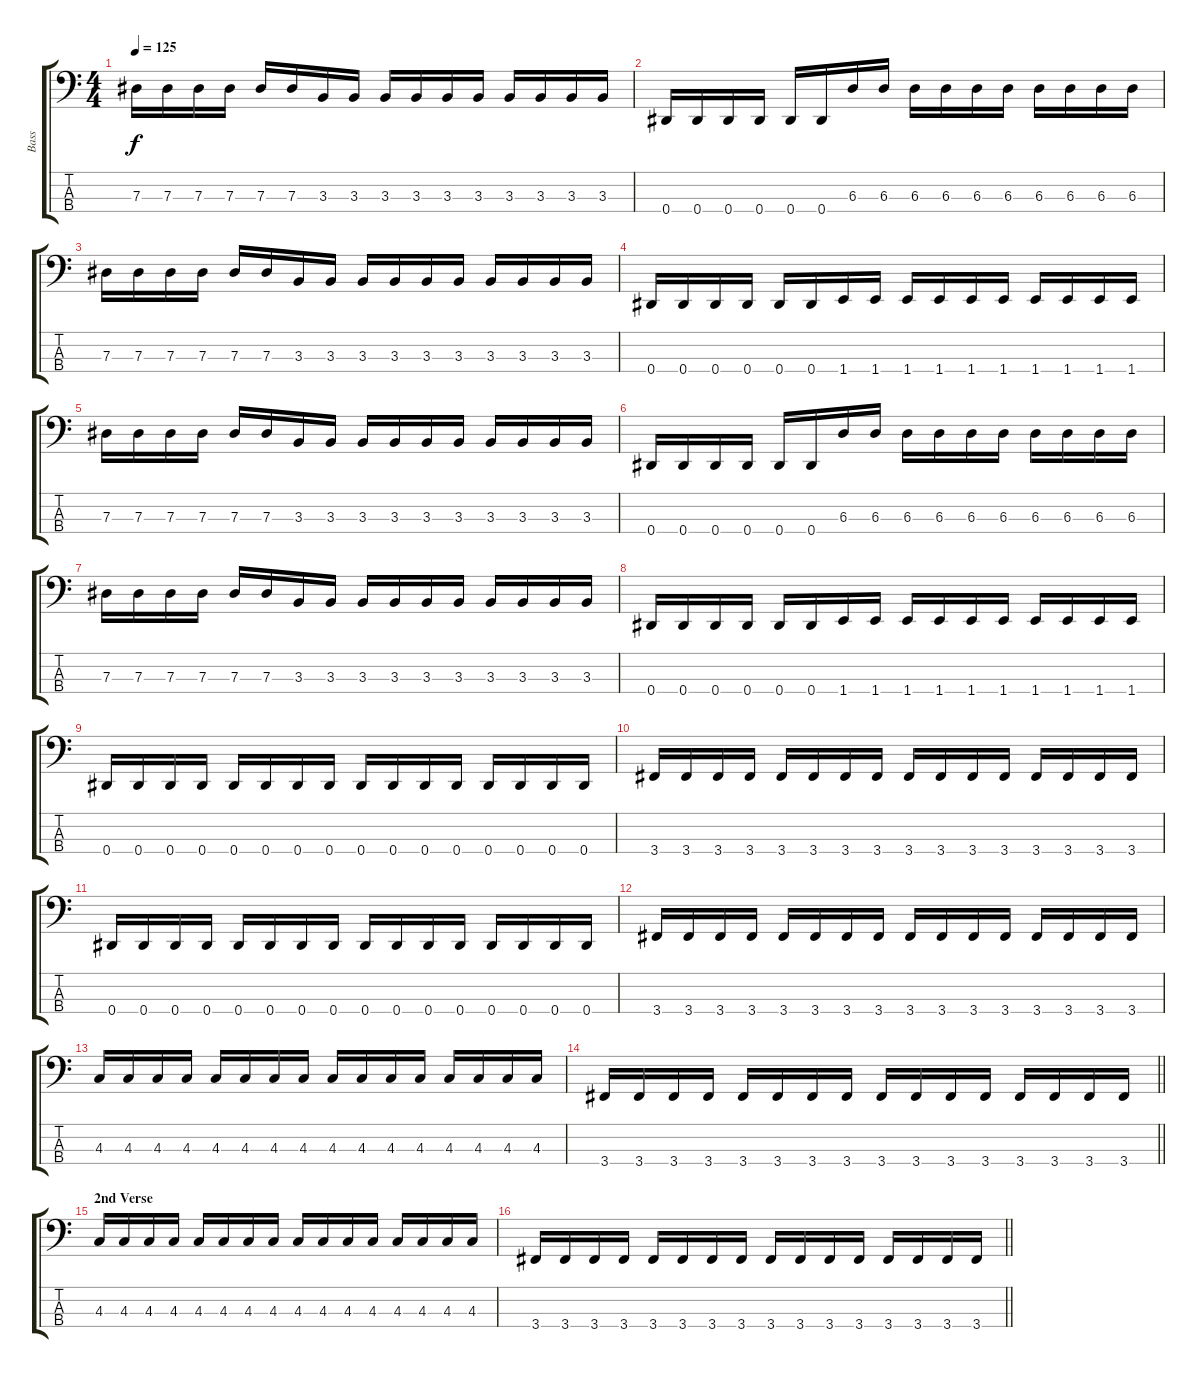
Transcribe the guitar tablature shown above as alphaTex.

\track ("Bass" "Bass") {instrument electricbasspick}
\staff {score tabs}
\tuning (Gb2 Db2 Ab1 Eb1) {hide}
\ts (4 4)
\tempo 125
\clef f4
\ks c
7.3.16{dy f} 7.3.16 7.3.16 7.3.16 7.3.16 7.3.16 3.3.16 3.3.16 3.3.16 3.3.16 3.3.16 3.3.16 3.3.16 3.3.16 3.3.16 3.3.16 |
0.4.16 0.4.16 0.4.16 0.4.16 0.4.16 0.4.16 6.3.16 6.3.16 6.3.16 6.3.16 6.3.16 6.3.16 6.3.16 6.3.16 6.3.16 6.3.16 |
7.3.16 7.3.16 7.3.16 7.3.16 7.3.16 7.3.16 3.3.16 3.3.16 3.3.16 3.3.16 3.3.16 3.3.16 3.3.16 3.3.16 3.3.16 3.3.16 |
0.4.16 0.4.16 0.4.16 0.4.16 0.4.16 0.4.16 1.4.16 1.4.16 1.4.16 1.4.16 1.4.16 1.4.16 1.4.16 1.4.16 1.4.16 1.4.16 |
7.3.16 7.3.16 7.3.16 7.3.16 7.3.16 7.3.16 3.3.16 3.3.16 3.3.16 3.3.16 3.3.16 3.3.16 3.3.16 3.3.16 3.3.16 3.3.16 |
0.4.16 0.4.16 0.4.16 0.4.16 0.4.16 0.4.16 6.3.16 6.3.16 6.3.16 6.3.16 6.3.16 6.3.16 6.3.16 6.3.16 6.3.16 6.3.16 |
7.3.16 7.3.16 7.3.16 7.3.16 7.3.16 7.3.16 3.3.16 3.3.16 3.3.16 3.3.16 3.3.16 3.3.16 3.3.16 3.3.16 3.3.16 3.3.16 |
0.4.16 0.4.16 0.4.16 0.4.16 0.4.16 0.4.16 1.4.16 1.4.16 1.4.16 1.4.16 1.4.16 1.4.16 1.4.16 1.4.16 1.4.16 1.4.16 |
0.4.16 0.4.16 0.4.16 0.4.16 0.4.16 0.4.16 0.4.16 0.4.16 0.4.16 0.4.16 0.4.16 0.4.16 0.4.16 0.4.16 0.4.16 0.4.16 |
3.4.16 3.4.16 3.4.16 3.4.16 3.4.16 3.4.16 3.4.16 3.4.16 3.4.16 3.4.16 3.4.16 3.4.16 3.4.16 3.4.16 3.4.16 3.4.16 |
0.4.16 0.4.16 0.4.16 0.4.16 0.4.16 0.4.16 0.4.16 0.4.16 0.4.16 0.4.16 0.4.16 0.4.16 0.4.16 0.4.16 0.4.16 0.4.16 |
3.4.16 3.4.16 3.4.16 3.4.16 3.4.16 3.4.16 3.4.16 3.4.16 3.4.16 3.4.16 3.4.16 3.4.16 3.4.16 3.4.16 3.4.16 3.4.16 |
4.3.16 4.3.16 4.3.16 4.3.16 4.3.16 4.3.16 4.3.16 4.3.16 4.3.16 4.3.16 4.3.16 4.3.16 4.3.16 4.3.16 4.3.16 4.3.16 |
\barLineRight lightlight
3.4.16 3.4.16 3.4.16 3.4.16 3.4.16 3.4.16 3.4.16 3.4.16 3.4.16 3.4.16 3.4.16 3.4.16 3.4.16 3.4.16 3.4.16 3.4.16 |
\section ("" "2nd Verse")
4.3.16 4.3.16 4.3.16 4.3.16 4.3.16 4.3.16 4.3.16 4.3.16 4.3.16 4.3.16 4.3.16 4.3.16 4.3.16 4.3.16 4.3.16 4.3.16 |
\barLineRight lightlight
3.4.16 3.4.16 3.4.16 3.4.16 3.4.16 3.4.16 3.4.16 3.4.16 3.4.16 3.4.16 3.4.16 3.4.16 3.4.16 3.4.16 3.4.16 3.4.16
